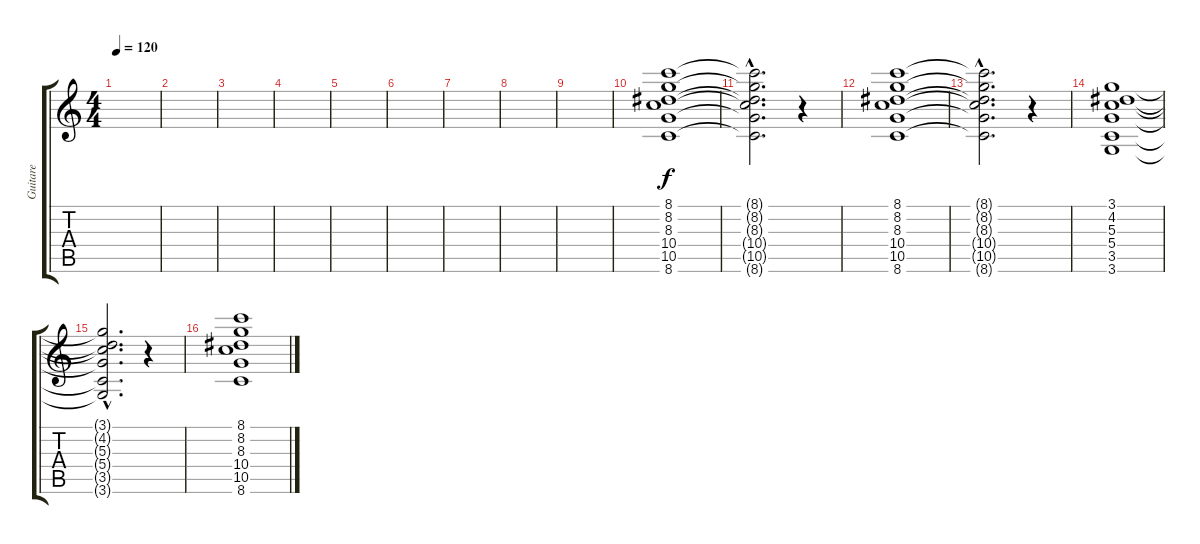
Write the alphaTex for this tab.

\track ("Guitare" "Guitare") {instrument electricguitarclean}
\staff {score tabs}
\tuning (E4 B3 G3 D3 A2 E2) {hide}
\ts (4 4)
\tempo 120
\clef g2
\ks c
|
|
|
|
|
|
|
|
|
(8.1 8.2 8.3 10.4 10.5 8.6).1 |
(8.1{hac t} 8.2{hac t} 8.3{hac t} 10.4{hac t} 10.5{hac t} 8.6{hac t}).2{d} r.4 |
(8.1 8.2 8.3 10.4 10.5 8.6).1 |
(8.1{hac t} 8.2{hac t} 8.3{hac t} 10.4{hac t} 10.5{hac t} 8.6{hac t}).2{d} r.4 |
(3.1 4.2 5.3 5.4 3.5 3.6).1 |
(3.1{hac t} 4.2{hac t} 5.3{hac t} 5.4{hac t} 3.5{hac t} 3.6{hac t}).2{d} r.4 |
(8.1 8.2 8.3 10.4 10.5 8.6).1
